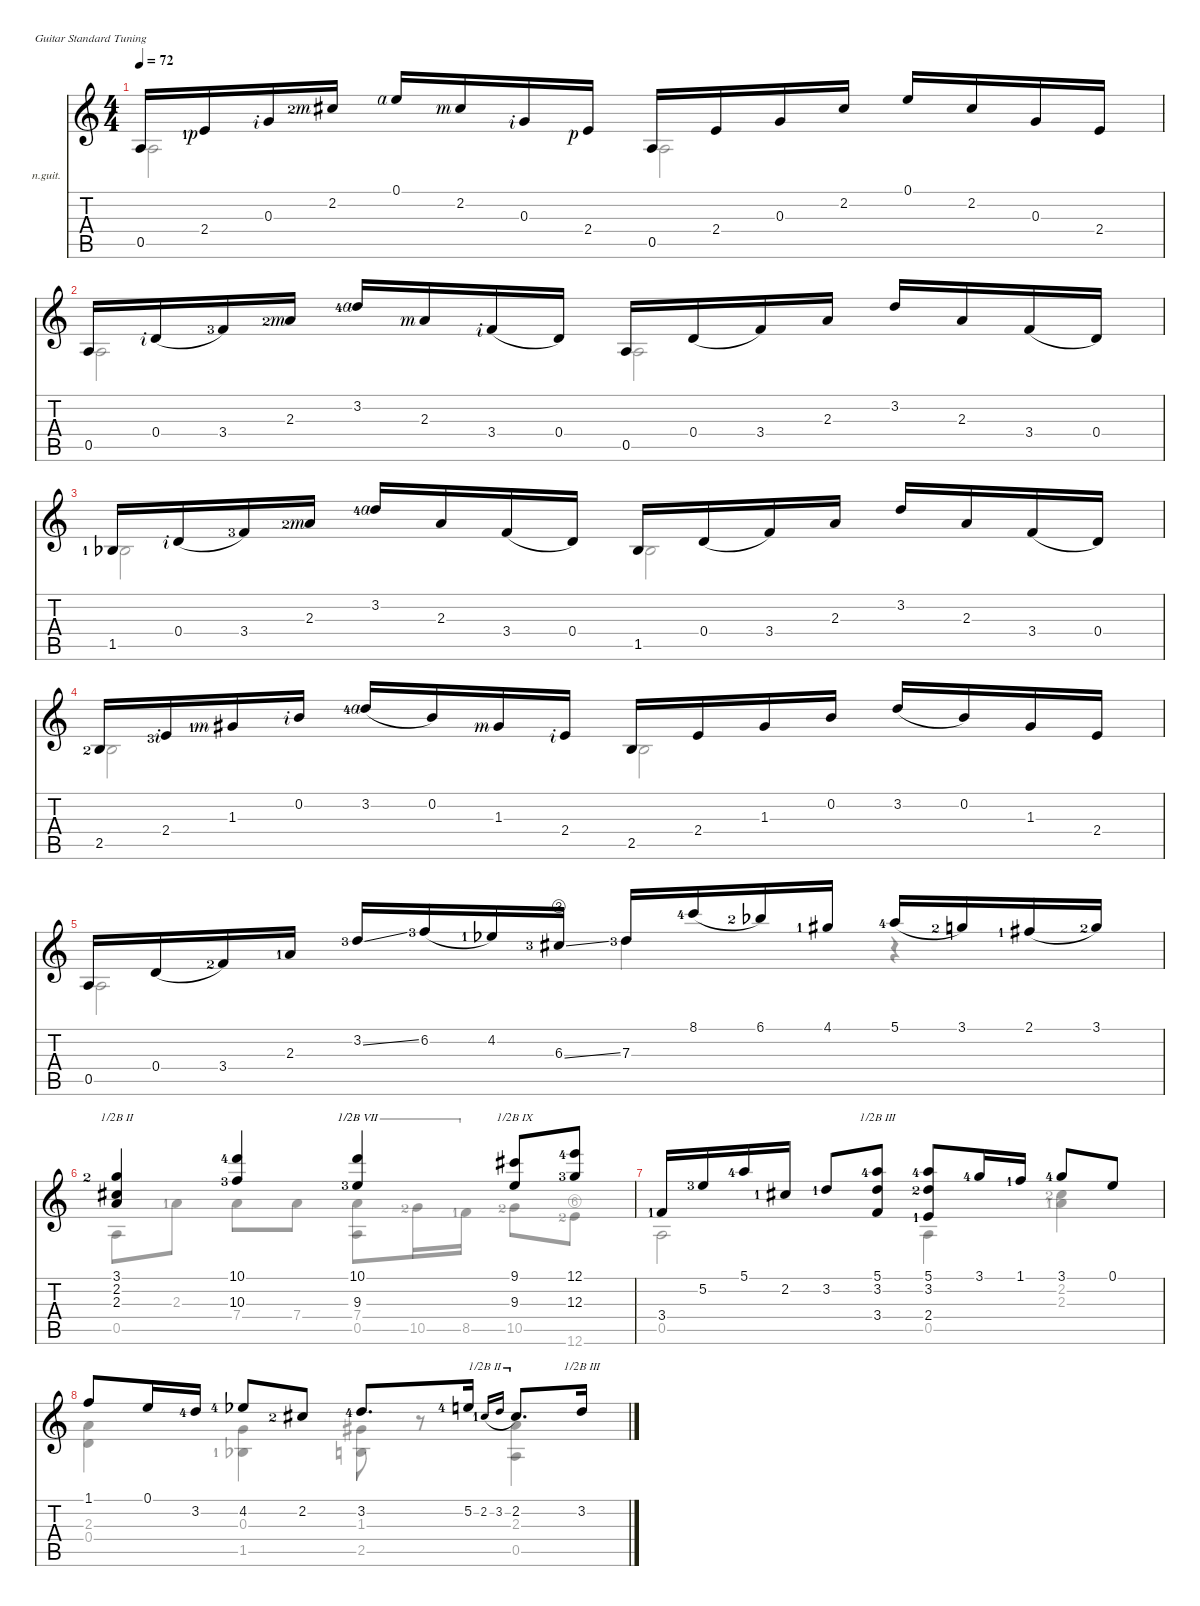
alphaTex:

\defaultSystemsLayout 4
\hideDynamics
\bracketExtendMode nobrackets
\firstSystemTrackNameOrientation horizontal
\otherSystemsTrackNameOrientation horizontal
\track ("Nylon Guitar" "n.guit.") {instrument acousticguitarnylon}
\staff {score tabs}
\tuning (E4 B3 G3 D3 A2 E2)
\voice
\ts (4 4)
\tempo 72
\clef g2
\scale
1.02428
\ks c
0.5.16{dy mf beam Up} 2.4{lf 2 rf 1}.16{beam Up} 0.3{rf 2}.16{beam Up} 2.2{lf 3 rf 3 acc #}.16{beam Up} 0.1{rf 4}.16{beam Up} 2.2{rf 3 acc #}.16{beam Up} 0.3{rf 2}.16{beam Up} 2.4{rf 1}.16{beam Up} 0.5.16{beam Up} 2.4.16{beam Up} 0.3.16{beam Up} 2.2{acc #}.16{beam Up} 0.1.16{beam Up} 2.2{acc #}.16{beam Up} 0.3.16{beam Up} 2.4.16{beam Up} |
\scale
0.996626 0.5.16{beam Up} 0.4{rf 2}.16{legatoorigin beam Up} 3.4{lf 4}.16{beam Up} 2.3{lf 3 rf 3}.16{beam Up} 3.2{lf 5 rf 4}.16{beam Up} 2.3{rf 3}.16{beam Up} 3.4{rf 2}.16{legatoorigin beam Up} 0.4.16{beam Up} 0.5.16{beam Up} 0.4.16{legatoorigin beam Up} 3.4.16{beam Up} 2.3.16{beam Up} 3.2.16{beam Up} 2.3.16{beam Up} 3.4.16{legatoorigin beam Up} 0.4.16{beam Up} |
\scale
1.00337 1.5{lf 2 acc b}.16{beam Up} 0.4{rf 2}.16{legatoorigin beam Up} 3.4{lf 4}.16{beam Up} 2.3{lf 3 rf 3}.16{beam Up} 3.2{lf 5 rf 4}.16{beam Up} 2.3.16{beam Up} 3.4.16{legatoorigin beam Up} 0.4.16{beam Up} 1.5{acc b}.16{beam Up} 0.4.16{legatoorigin beam Up} 3.4.16{beam Up} 2.3.16{beam Up} 3.2.16{beam Up} 2.3.16{beam Up} 3.4.16{legatoorigin beam Up} 0.4.16{beam Up} |
\scale
1.00408 2.5{lf 3}.16{beam Up} 2.4{lf 4 rf 2}.16{beam Up} 1.3{lf 2 rf 3 acc #}.16{beam Up} 0.2{rf 2}.16{beam Up} 3.2{lf 5 rf 4}.16{legatoorigin beam Up} 0.2.16{beam Up} 1.3{rf 3 acc #}.16{beam Up} 2.4{rf 2}.16{beam Up} 2.5.16{beam Up} 2.4.16{beam Up} 1.3{acc #}.16{beam Up} 0.2.16{beam Up} 3.2.16{legatoorigin beam Up} 0.2.16{beam Up} 1.3{acc #}.16{beam Up} 2.4.16{beam Up} |
\scale
0.995923 0.5.16{beam Up} 0.4.16{legatoorigin beam Up} 3.4{lf 3}.16{beam Up} 2.3{lf 2}.16{beam Up} 3.2{ss lf 4}.16{beam Up} 6.2{lf 4}.16{legatoorigin beam Up} 4.2{lf 2 acc b}.16{beam Up} 6.3{string ss lf 4 acc #}.16{beam Up} 7.3{lf 4}.16{beam Up} 8.1{lf 5}.16{legatoorigin beam Up} 6.1{lf 3 acc b}.16{beam Up} 4.1{lf 2 acc #}.16{beam Up} 5.1{lf 5}.16{legatoorigin beam Up} 3.1{lf 3}.16{beam Up} 2.1{lf 2 acc #}.16{legatoorigin beam Up} 3.1{lf 3}.16{beam Up} |
\scale
0.972243 (3.1{lf 3} 2.2{acc #} 2.3).4{barre (2 half) beam Up} (10.1{lf 5} 10.3{lf 4}).4{beam Up} (9.3{lf 4} 10.1).4{barre (7 half) beam Up} (9.1{acc #} 9.3).8{barre (9 half) beam Up} (12.3{lf 4} 12.1{lf 5}).8{beam Up} |
\scale
1.02776 3.4{lf 2}.16{beam Up} 5.2{lf 4}.16{beam Up} 5.1{lf 5}.16{beam Up} 2.2{lf 2 acc #}.16{beam Up} 3.2{lf 2}.8{beam Up} (5.1{lf 5} 3.2 3.4).8{barre (3 half) beam Up} (5.1{lf 5} 3.2{lf 3} 2.4{lf 2}).8{beam Up} 3.1{lf 5}.16{beam Up} 1.1{lf 2}.16{beam Up} 3.1{lf 5}.8{beam Up} 0.1.8{beam Up} |
\scale
1.18282 1.1.8{beam Up} 0.1.16{beam Up} 3.2{lf 5}.16{beam Up} 4.2{lf 5 acc b}.8{beam Up} 2.2{lf 3 acc #}.8{beam Up} 3.2{lf 5}.8{d beam Up} 5.2{lf 5}.16{beam Up} 2.2{lf 2 acc #}.16{gr onbeat legatoorigin barre (2 half) beam Up} 3.2.16{gr onbeat legatoorigin barre (2 half) beam Up} 2.2{acc #}.8{d barre (2 half) beam Up} 3.2.16{barre (3 half) beam Up}
\voice
\clef g2
\ottava regular
\simile none
\scale
1.02428
\ks c
0.5.2{dy mf beam Down} 0.5.2{beam Down} |
\scale
0.996626 0.5.2{beam Down} 0.5.2{beam Down} |
\scale
1.00337 1.5{acc b}.2{beam Down} 1.5{acc b}.2{beam Down} |
\scale
1.00408 2.5.2{beam Down} 2.5.2{beam Down} |
\scale
0.995923 0.5.2{beam Down} 7.3.4{beam Down} r.4{beam Down} |
\scale
0.972243 0.5.8{beam Down} 2.3{lf 2}.8{beam Down} 7.4.8{beam Down} 7.4.8{beam Down} (7.4 0.5).8{barre (7 half) beam Down} 10.5{lf 3}.16{barre (7 half) beam Down} 8.5{lf 2}.16{barre (7 half) beam Down} 10.5{lf 3}.8{beam Down} 12.6{string lf 3}.8{beam Down} |
\scale
1.02776 0.5.2{beam Down} 0.5.4{beam Down} (2.3{lf 2} 2.2{lf 3 acc #}).4{beam Down} |
\scale
1.18282 (2.3 0.4).4{beam Down} (0.3 1.5{lf 2 acc b}).4{beam Down} (1.3{acc #} 2.5).8{beam Down} r.8{beam Down} (0.5 2.3).4{beam Down}
